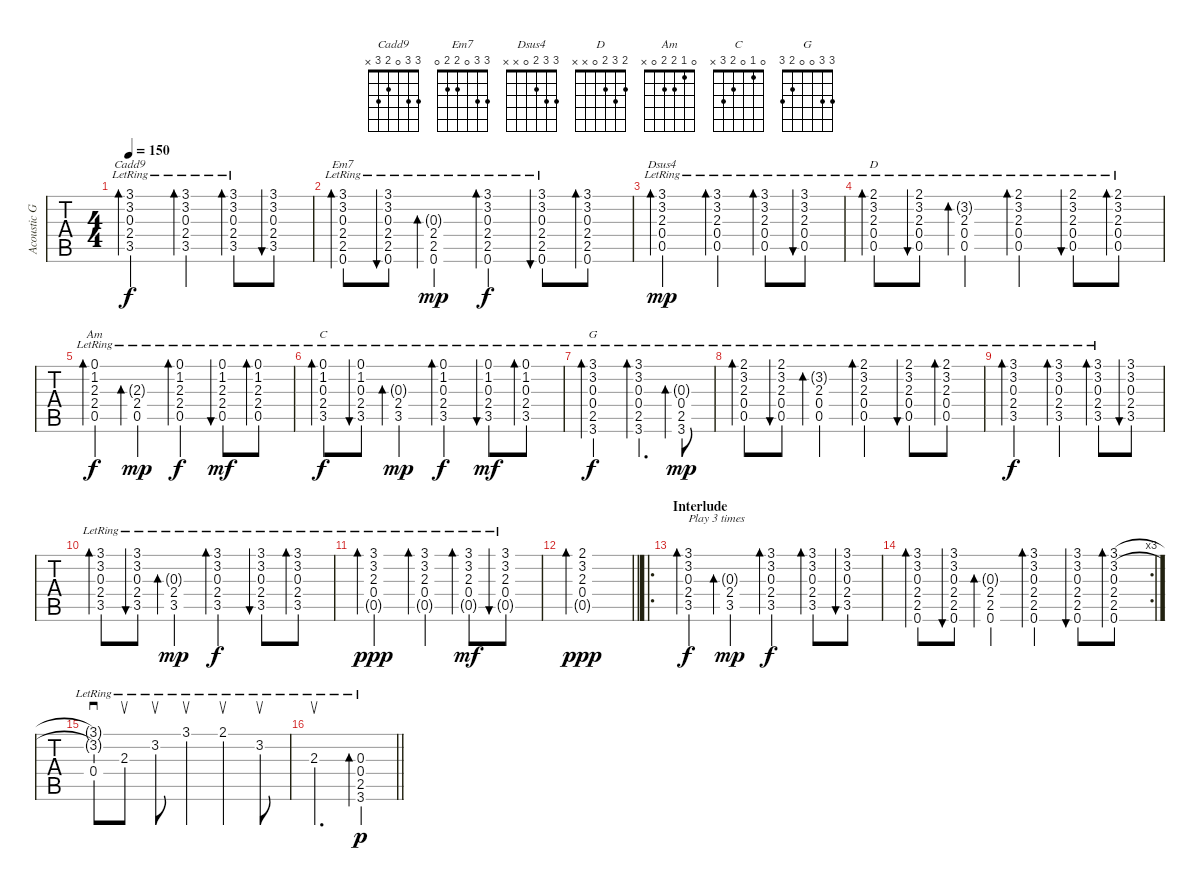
\track ("Acoustic Guitar #1" "Acoustic G") {instrument acousticguitarsteel}
\staff {tabs}
\tuning (E4 B3 G3 D3 A2 E2) {hide}
\chord ("Cadd9" 3 3 0 2 3 x)
\chord ("Em7" 3 3 0 2 2 0)
\chord ("Dsus4" 3 3 2 0 x x)
\chord ("D" 2 3 2 0 x x)
\chord ("Am" 0 1 2 2 0 x)
\chord ("C" 0 1 0 2 3 x)
\chord ("G" 3 3 0 0 2 3)
\ts (4 4)
\tempo 150
\clef g2
\ks c
(3.1{lr} 3.2{lr} 0.3{lr} 2.4{lr} 3.5{lr}).2{bd 60 ch "Cadd9" dy f} (3.1{lr} 3.2{lr} 0.3{lr} 2.4{lr} 3.5{lr}).4{bd 60} (3.1{lr} 3.2{lr} 0.3{lr} 2.4{lr} 3.5{lr}).8{bd 60} (3.1 3.2 0.3 2.4 3.5).8{bu 60} |
(3.1{lr} 3.2{lr} 0.3{lr} 2.4{lr} 2.5{lr} 0.6{lr}).8{bd 60 ch "Em7"} (3.1{lr} 3.2{lr} 0.3{lr} 2.4{lr} 2.5{lr} 0.6{lr}).8{bu 60} (0.3{g lr} 2.4{lr} 2.5{lr} 0.6{lr}).4{bd 60 dy mp} (3.1{lr} 3.2{lr} 0.3{lr} 2.4{lr} 2.5{lr} 0.6{lr}).4{bd 60 dy f} (3.1{lr} 3.2{lr} 0.3{lr} 2.4{lr} 2.5{lr} 0.6{lr}).8{bu 60} (3.1 3.2 0.3 2.4 2.5 0.6).8{bd 60} |
(3.1{lr} 3.2{lr} 2.3{lr} 0.4{lr} 0.5{lr}).2{bd 60 ch "Dsus4" dy mp} (3.1{lr} 3.2{lr} 2.3{lr} 0.4{lr} 0.5{lr}).4{bd 60} (3.1{lr} 3.2{lr} 2.3{lr} 0.4{lr} 0.5{lr}).8{bd 60} (3.1{lr} 3.2{lr} 2.3{lr} 0.4{lr} 0.5{lr}).8{bu 60} |
(2.1{lr} 3.2{lr} 2.3{lr} 0.4{lr} 0.5{lr}).8{bd 60 ch "D"} (2.1{lr} 3.2{lr} 2.3{lr} 0.4{lr} 0.5{lr}).8{bu 60} (3.2{g lr} 2.3{lr} 0.4{lr} 0.5{lr}).4{bd 60} (2.1{lr} 3.2{lr} 2.3{lr} 0.4{lr} 0.5{lr}).4{bd 60} (2.1{lr} 3.2{lr} 2.3{lr} 0.4{lr} 0.5{lr}).8{bu 60} (2.1{lr} 3.2{lr} 2.3{lr} 0.4{lr} 0.5{lr}).8{bd 60} |
(0.1{lr} 1.2{lr} 2.3{lr} 2.4{lr} 0.5{lr}).4{bd 60 ch "Am" dy f} (2.3{g lr} 2.4{lr} 0.5{lr}).4{bd 60 dy mp} (0.1{lr} 1.2{lr} 2.3{lr} 2.4{lr} 0.5{lr}).4{bd 60 dy f} (0.1{lr} 1.2{lr} 2.3{lr} 2.4{lr} 0.5{lr}).8{bu 60 dy mf} (0.1{lr} 1.2{lr} 2.3{lr} 2.4{lr} 0.5{lr}).8{bd 60} |
(0.1{lr} 1.2{lr} 0.3{lr} 2.4{lr} 3.5{lr}).8{bd 60 ch "C" dy f} (0.1{lr} 1.2{lr} 0.3{lr} 2.4{lr} 3.5{lr}).8{bu 60} (0.3{g lr} 2.4{lr} 3.5{lr}).4{bd 60 dy mp} (0.1{lr} 1.2{lr} 0.3{lr} 2.4{lr} 3.5{lr}).4{bd 60 dy f} (0.1{lr} 1.2{lr} 0.3{lr} 2.4{lr} 3.5{lr}).8{bu 60 dy mf} (0.1{lr} 1.2{lr} 0.3{lr} 2.4{lr} 3.5{lr}).8{bd 60} |
(3.1{lr} 3.2{lr} 0.3{lr} 0.4{lr} 2.5{lr} 3.6{lr}).2{bd 60 ch "G" dy f} (3.1{lr} 3.2{lr} 0.3{lr} 0.4{lr} 2.5{lr} 3.6{lr}).4{d bd 60} (0.3{g lr} 0.4{lr} 2.5{lr} 3.6{lr}).8{bd 60 dy mp} |
(2.1{lr} 3.2{lr} 2.3{lr} 0.4{lr} 0.5{lr}).8{bd 60} (2.1{lr} 3.2{lr} 2.3{lr} 0.4{lr} 0.5{lr}).8{bu 60} (3.2{g lr} 2.3{lr} 0.4{lr} 0.5{lr}).4{bd 60} (2.1{lr} 3.2{lr} 2.3{lr} 0.4{lr} 0.5{lr}).4{bd 60} (2.1{lr} 3.2{lr} 2.3{lr} 0.4{lr} 0.5{lr}).8{bu 60} (2.1{lr} 3.2{lr} 2.3{lr} 0.4{lr} 0.5{lr}).8{bd 60} |
(3.1{lr} 3.2{lr} 0.3{lr} 2.4{lr} 3.5{lr}).2{bd 60 dy f} (3.1{lr} 3.2{lr} 0.3{lr} 2.4{lr} 3.5{lr}).4{bd 60} (3.1{lr} 3.2{lr} 0.3{lr} 2.4{lr} 3.5{lr}).8{bd 60} (3.1 3.2 0.3 2.4 3.5).8{bu 60} |
(3.1{lr} 3.2{lr} 0.3{lr} 2.4{lr} 3.5{lr}).8{bd 60} (3.1{lr} 3.2{lr} 0.3{lr} 2.4{lr} 3.5{lr}).8{bu 60} (0.3{g lr} 2.4{lr} 3.5{lr}).4{bd 60 dy mp} (3.1{lr} 3.2{lr} 0.3{lr} 2.4{lr} 3.5{lr}).4{bd 60 dy f} (3.1{lr} 3.2{lr} 0.3{lr} 2.4{lr} 3.5{lr}).8{bu 60} (3.1{lr} 3.2{lr} 0.3{lr} 2.4{lr} 3.5{lr}).8{bd 60} |
(3.1{lr} 3.2{lr} 2.3{lr} 0.4{lr} 0.5{g lr}).2{bd 60 dy ppp} (3.1{lr} 3.2{lr} 2.3{lr} 0.4{lr} 0.5{g lr}).4{bd 60} (3.1{lr} 3.2{lr} 2.3{lr} 0.4{lr} 0.5{g lr}).8{bd 60 dy mf} (3.1{lr} 3.2{lr} 2.3{lr} 0.4{lr} 0.5{g lr}).8{bu 60} |
\barLineRight lightlight
(2.1 3.2 2.3 0.4 0.5{g}).1{bd 60 dy ppp} |
\ro
\section ("" "Interlude")
(3.1 3.2 0.3 2.4 3.5).4{bd 30 txt "Play 3 times" dy f} (0.3{g} 2.4 3.5).4{bd 60 dy mp} (3.1 3.2 0.3 2.4 3.5).4{bd 60 dy f} (3.1 3.2 0.3 2.4 3.5).8{bd 60} (3.1 3.2 0.3 2.4 3.5).8{bu 60} |
\rc 3
(3.1 3.2 0.3 2.4 2.5 0.6).8{bd 60} (3.1 3.2 0.3 2.4 2.5 0.6).8{bu 60} (0.3{g} 2.4 2.5 0.6).4{bd 60} (3.1 3.2 0.3 2.4 2.5 0.6).4{bd 60} (3.1 3.2 0.3 2.4 2.5 0.6).8{bu 60} (3.1 3.2 0.3 2.4 2.5 0.6).8{bd 60} |
(3.1{t} 3.2{t} 0.4{lr}).8{sd} 2.3{lr}.8{su} 3.2{lr}.8{su} 3.1{lr}.4{su} 2.1{lr}.4{su} 3.2{lr}.8{su} |
\barLineRight lightlight
2.3{lr}.2{d su volume 10} (0.3{lr} 0.4{lr} 2.5 3.6{lr}).4{bd 60 dy p}
